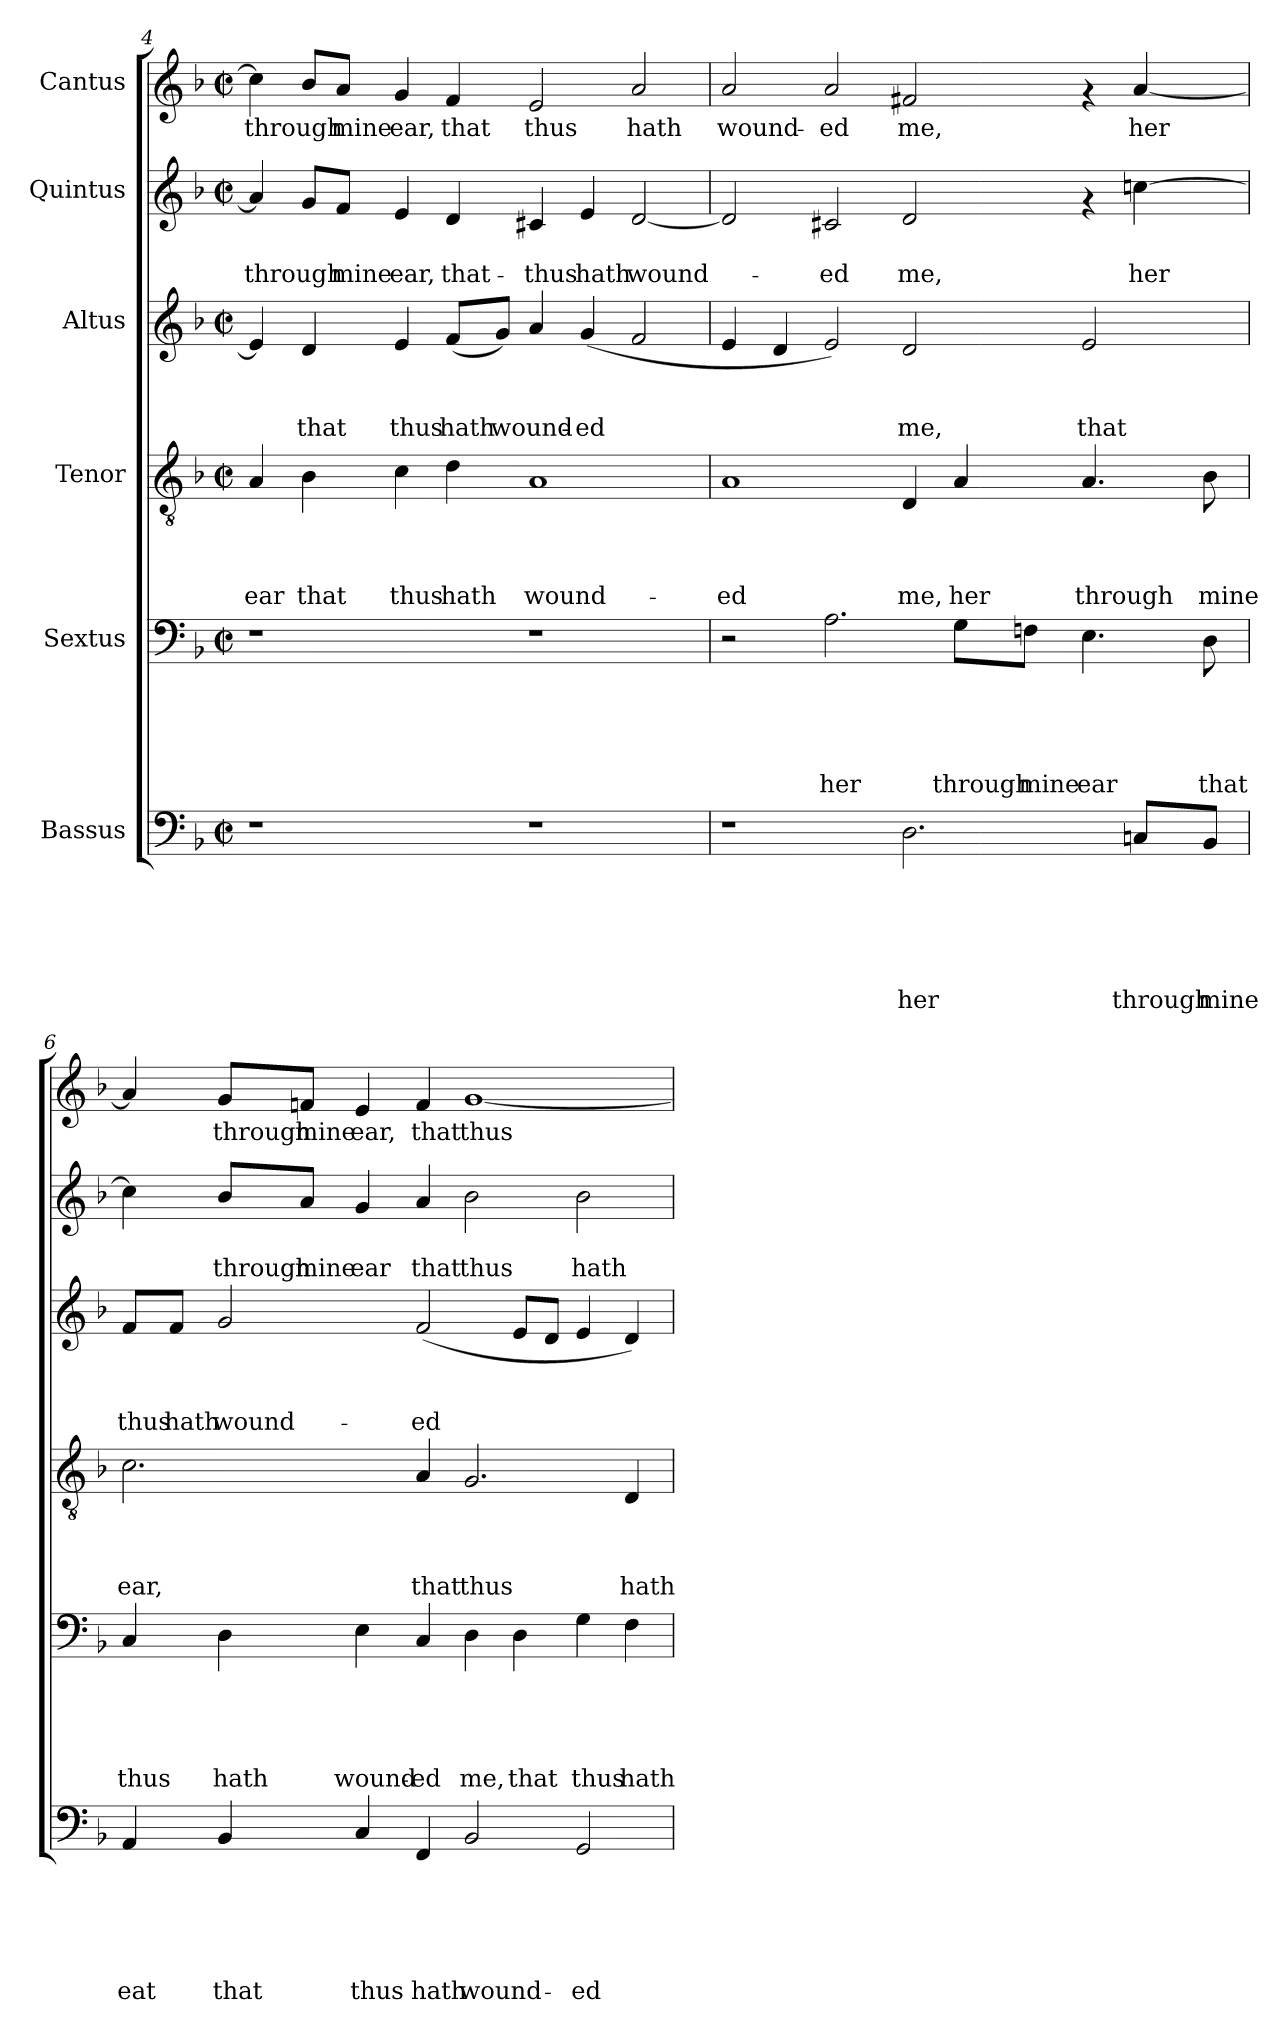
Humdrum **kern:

**kern	**text	**text	**text	**text	**text	**text	**kern	**text	**text	**text	**text	**text	**kern	**text	**text	**text	**text	**kern	**text	**text	**text	**kern	**text	**text	**kern	**text
*part6	*part6	*part6	*part6	*part6	*part6	*part6	*part5	*part5	*part5	*part5	*part5	*part5	*part4	*part4	*part4	*part4	*part4	*part3	*part3	*part3	*part3	*part2	*part2	*part2	*part1	*part1
*staff6	*staff6	*staff6	*staff6	*staff6	*staff6	*staff6	*staff5	*staff5	*staff5	*staff5	*staff5	*staff5	*staff4	*staff4	*staff4	*staff4	*staff4	*staff3	*staff3	*staff3	*staff3	*staff2	*staff2	*staff2	*staff1	*staff1
*I"Bassus	*	*	*	*	*	*	*I"Sextus	*	*	*	*	*	*I"Tenor	*	*	*	*	*I"Altus	*	*	*	*I"Quintus	*	*	*I"Cantus	*
*clefF4	*	*	*	*	*	*	*clefF4	*	*	*	*	*	*clefGv2	*	*	*	*	*clefG2	*	*	*	*clefG2	*	*	*clefG2	*
*k[b-]	*	*	*	*	*	*	*k[b-]	*	*	*	*	*	*k[b-]	*	*	*	*	*k[b-]	*	*	*	*k[b-]	*	*	*k[b-]	*
*F:	*	*	*	*	*	*	*F:	*	*	*	*	*	*F:	*	*	*	*	*F:	*	*	*	*F:	*	*	*F:	*
*M2/2	*	*	*	*	*	*	*M2/2	*	*	*	*	*	*M2/2	*	*	*	*	*M2/2	*	*	*	*M2/2	*	*	*M2/2	*
*met(c|)	*	*	*	*	*	*	*met(c|)	*	*	*	*	*	*met(c|)	*	*	*	*	*met(c|)	*	*	*	*met(c|)	*	*	*met(c|)	*
=4	=4	=4	=4	=4	=4	=4	=4	=4	=4	=4	=4	=4	=4	=4	=4	=4	=4	=4	=4	=4	=4	=4	=4	=4	=4	=4
!	!	!	!	!	!	!	!	!	!	!	!	!	!	!	!	!	!LO:LY:b	!	!	!	!	!	!	!LO:LY:b	!	!LO:LY:b
1r	.	.	.	.	.	.	1r	.	.	.	.	.	4A/	.	.	.	ear	4e/]	.	.	.	4a/]	.	through	4ccn\]	through
!	!	!	!	!	!	!	!	!	!	!	!	!	!	!	!	!	!LO:LY:b	!	!	!	!LO:LY:b	!	!	!	!	!
.	.	.	.	.	.	.	.	.	.	.	.	.	4B-\	.	.	.	that	4d/	.	.	that	8g/L	.	.	8b-/L	.
!	!	!	!	!	!	!	!	!	!	!	!	!	!	!	!	!	!	!	!	!	!	!	!	!LO:LY:b	!	!LO:LY:b
.	.	.	.	.	.	.	.	.	.	.	.	.	.	.	.	.	.	.	.	.	.	8f/J	.	mine	8a/J	mine
!	!	!	!	!	!	!	!	!	!	!	!	!	!	!	!	!	!LO:LY:b	!	!	!	!LO:LY:b	!	!	!LO:LY:b	!	!LO:LY:b
.	.	.	.	.	.	.	.	.	.	.	.	.	4c\	.	.	.	thus	4e/	.	.	thus	4e/	.	ear,	4g/	ear,
!	!	!	!	!	!	!	!	!	!	!	!	!	!	!	!	!	!LO:LY:b	!	!	!	!LO:LY:b	!	!	!LO:LY:b	!	!LO:LY:b
.	.	.	.	.	.	.	.	.	.	.	.	.	4d\	.	.	.	hath	(<8f/L	.	.	hath	4d/	.	that-	4f/	that
!	!	!	!	!	!	!	!	!	!	!	!	!	!	!	!	!	!	!	!	!	!LO:LY:b	!	!	!	!	!
.	.	.	.	.	.	.	.	.	.	.	.	.	.	.	.	.	.	8g/J)	.	.	wound-	.	.	.	.	.
!	!	!	!	!	!	!	!	!	!	!	!	!	!	!	!	!	!LO:LY:b	!	!	!	!	!	!	!LO:LY:b	!	!LO:LY:b
1r	.	.	.	.	.	.	1r	.	.	.	.	.	1A	.	.	.	wound-	4a/	.	.	.	4c#X/	.	-thus	2e/	thus
!	!	!	!	!	!	!	!	!	!	!	!	!	!	!	!	!	!	!	!	!	!LO:LY:b	!	!	!LO:LY:b	!	!
.	.	.	.	.	.	.	.	.	.	.	.	.	.	.	.	.	.	(<4g/	.	.	-ed	4e/	.	hath	.	.
!	!	!	!	!	!	!	!	!	!	!	!	!	!	!	!	!	!	!	!	!	!	!	!	!LO:LY:b	!	!LO:LY:b
.	.	.	.	.	.	.	.	.	.	.	.	.	.	.	.	.	.	2f/	.	.	.	[>2d/	.	wound-	2a/	hath
!!LO:PB:g=z
=5	=5	=5	=5	=5	=5	=5	=5	=5	=5	=5	=5	=5	=5	=5	=5	=5	=5	=5	=5	=5	=5	=5	=5	=5	=5	=5
!	!	!	!	!	!	!	!	!	!	!	!	!	!	!	!	!	!LO:LY:b	!	!	!	!	!	!	!	!	!LO:LY:b
1r	.	.	.	.	.	.	2r	.	.	.	.	.	1A	.	.	.	-ed	4e/	.	.	.	2d/]	.	.	2a/	wound-
.	.	.	.	.	.	.	.	.	.	.	.	.	.	.	.	.	.	4d/	.	.	.	.	.	.	.	.
!	!	!	!	!	!	!	!	!	!	!	!	!LO:LY:b	!	!	!	!	!	!	!	!	!	!	!	!LO:LY:b	!	!LO:LY:b
.	.	.	.	.	.	.	2.A\	.	.	.	.	her	.	.	.	.	.	2e/)	.	.	.	2c#X/	.	-ed	2a/	-ed
!	!	!	!	!	!	!LO:LY:b	!	!	!	!	!	!	!	!	!	!	!LO:LY:b	!	!	!	!LO:LY:b	!	!	!LO:LY:b	!	!LO:LY:b
2.D\	.	.	.	.	.	her	.	.	.	.	.	.	4D/	.	.	.	me,	2d/	.	.	me,	2d/	.	me,	2f#X/	me,
!	!	!	!	!	!	!	!	!	!	!	!	!LO:LY:b	!	!	!	!	!LO:LY:b	!	!	!	!	!	!	!	!	!
.	.	.	.	.	.	.	8G\L	.	.	.	.	through	4A/	.	.	.	her	.	.	.	.	.	.	.	.	.
!	!	!	!	!	!	!	!	!	!	!	!	!LO:LY:b	!	!	!	!	!	!	!	!	!	!	!	!	!	!
.	.	.	.	.	.	.	8Fn\J	.	.	.	.	mine	.	.	.	.	.	.	.	.	.	.	.	.	.	.
!	!	!	!	!	!	!	!	!	!	!	!	!LO:LY:b	!	!	!	!	!LO:LY:b	!	!	!	!LO:LY:b	!	!	!	!	!
.	.	.	.	.	.	.	4.E\	.	.	.	.	ear	4.A/	.	.	.	through	2e/	.	.	that	4rf	.	.	4rf	.
!	!	!	!	!	!	!LO:LY:b	!	!	!	!	!	!	!	!	!	!	!	!	!	!	!	!	!	!LO:LY:b	!	!LO:LY:b
8Cn/L	.	.	.	.	.	through	.	.	.	.	.	.	.	.	.	.	.	.	.	.	.	[>4ccn\	.	her	[<4a/	her
!	!	!	!	!	!	!LO:LY:b	!	!	!	!	!	!LO:LY:b	!	!	!	!	!LO:LY:b	!	!	!	!	!	!	!	!	!
8BB-/J	.	.	.	.	.	mine	8D\	.	.	.	.	that	8B-\	.	.	.	mine	.	.	.	.	.	.	.	.	.
=6	=6	=6	=6	=6	=6	=6	=6	=6	=6	=6	=6	=6	=6	=6	=6	=6	=6	=6	=6	=6	=6	=6	=6	=6	=6	=6
!	!	!	!	!	!	!LO:LY:b	!	!	!	!	!	!LO:LY:b	!	!	!	!	!LO:LY:b	!	!	!	!LO:LY:b	!	!	!	!	!
4AA/	.	.	.	.	.	eat	4C/	.	.	.	.	thus	2.c\	.	.	.	ear,	8f/L	.	.	thus	4cc\]	.	.	4a/]	.
!	!	!	!	!	!	!	!	!	!	!	!	!	!	!	!	!	!	!	!	!	!LO:LY:b	!	!	!	!	!
.	.	.	.	.	.	.	.	.	.	.	.	.	.	.	.	.	.	8f/J	.	.	hath	.	.	.	.	.
!	!	!	!	!	!	!LO:LY:b	!	!	!	!	!	!LO:LY:b	!	!	!	!	!	!	!	!	!LO:LY:b	!	!	!LO:LY:b	!	!LO:LY:b
4BB-/	.	.	.	.	.	that	4D\	.	.	.	.	hath	.	.	.	.	.	2g/	.	.	wound-	8b-/L	.	through	8g/L	through
!	!	!	!	!	!	!	!	!	!	!	!	!	!	!	!	!	!	!	!	!	!	!	!	!LO:LY:b	!	!LO:LY:b
.	.	.	.	.	.	.	.	.	.	.	.	.	.	.	.	.	.	.	.	.	.	8a/J	.	mine	8fn/J	mine
!	!	!	!	!	!	!LO:LY:b	!	!	!	!	!	!LO:LY:b	!	!	!	!	!	!	!	!	!	!	!	!LO:LY:b	!	!LO:LY:b
4C/	.	.	.	.	.	thus	4E\	.	.	.	.	wound-	.	.	.	.	.	.	.	.	.	4g/	.	ear	4e/	ear,
!	!	!	!	!	!	!LO:LY:b	!	!	!	!	!	!LO:LY:b	!	!	!	!	!LO:LY:b	!	!	!	!LO:LY:b	!	!	!LO:LY:b	!	!LO:LY:b
4FF/	.	.	.	.	.	hath	4C/	.	.	.	.	-ed	4A/	.	.	.	that	(<2f/	.	.	-ed	4a/	.	that	4f/	that
!	!	!	!	!	!	!LO:LY:b	!	!	!	!	!	!LO:LY:b	!	!	!	!	!LO:LY:b	!	!	!	!	!	!	!LO:LY:b	!	!LO:LY:b
2BB-/	.	.	.	.	.	wound-	4D\	.	.	.	.	me,	2.G/	.	.	.	thus	.	.	.	.	2b-\	.	thus	[<1g	thus
!	!	!	!	!	!	!	!	!	!	!	!	!LO:LY:b	!	!	!	!	!	!	!	!	!	!	!	!	!	!
.	.	.	.	.	.	.	4D\	.	.	.	.	that	.	.	.	.	.	8e/L	.	.	.	.	.	.	.	.
.	.	.	.	.	.	.	.	.	.	.	.	.	.	.	.	.	.	8d/J	.	.	.	.	.	.	.	.
!	!	!	!	!	!	!LO:LY:b	!	!	!	!	!	!LO:LY:b	!	!	!	!	!	!	!	!	!	!	!	!LO:LY:b	!	!
2GG/	.	.	.	.	.	-ed	4G\	.	.	.	.	thus	.	.	.	.	.	4e/	.	.	.	2b-\	.	hath	.	.
!	!	!	!	!	!	!	!	!	!	!	!	!LO:LY:b	!	!	!	!	!LO:LY:b	!	!	!	!	!	!	!	!	!
.	.	.	.	.	.	.	4F\	.	.	.	.	hath	4D/	.	.	.	hath	4d/)	.	.	.	.	.	.	.	.
=	=	=	=	=	=	=	=	=	=	=	=	=	=	=	=	=	=	=	=	=	=	=	=	=	=	=
*-	*-	*-	*-	*-	*-	*-	*-	*-	*-	*-	*-	*-	*-	*-	*-	*-	*-	*-	*-	*-	*-	*-	*-	*-	*-	*-
